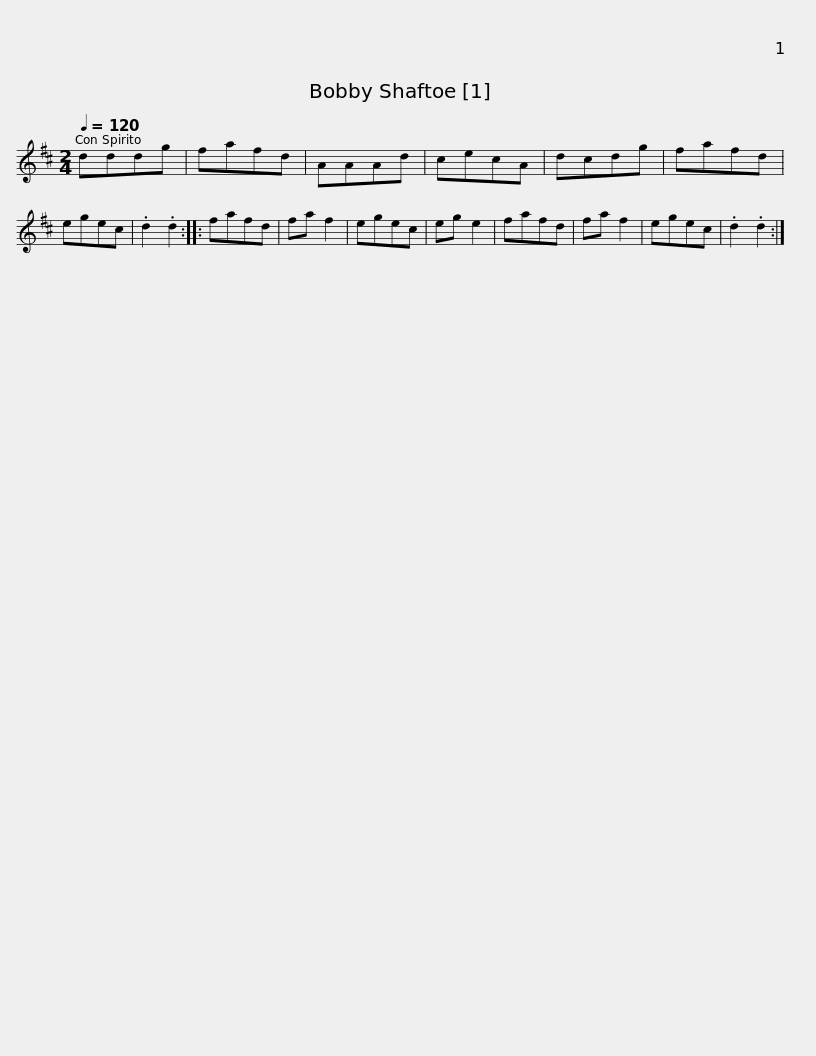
X:1
L:1/8
Q:1/4=120
M:2/4
I:linebreak $
K:D
V:1 treble
V:1
 dddg | fafd | AAAd | cecA | dcdg | %5
 fafd | egec | .d2 .d2 :: fafd | fa f2 | %10
 egec |$ eg e2 | fafd | fa f2 | egec | %15
 .d2 .d2 :| %16
